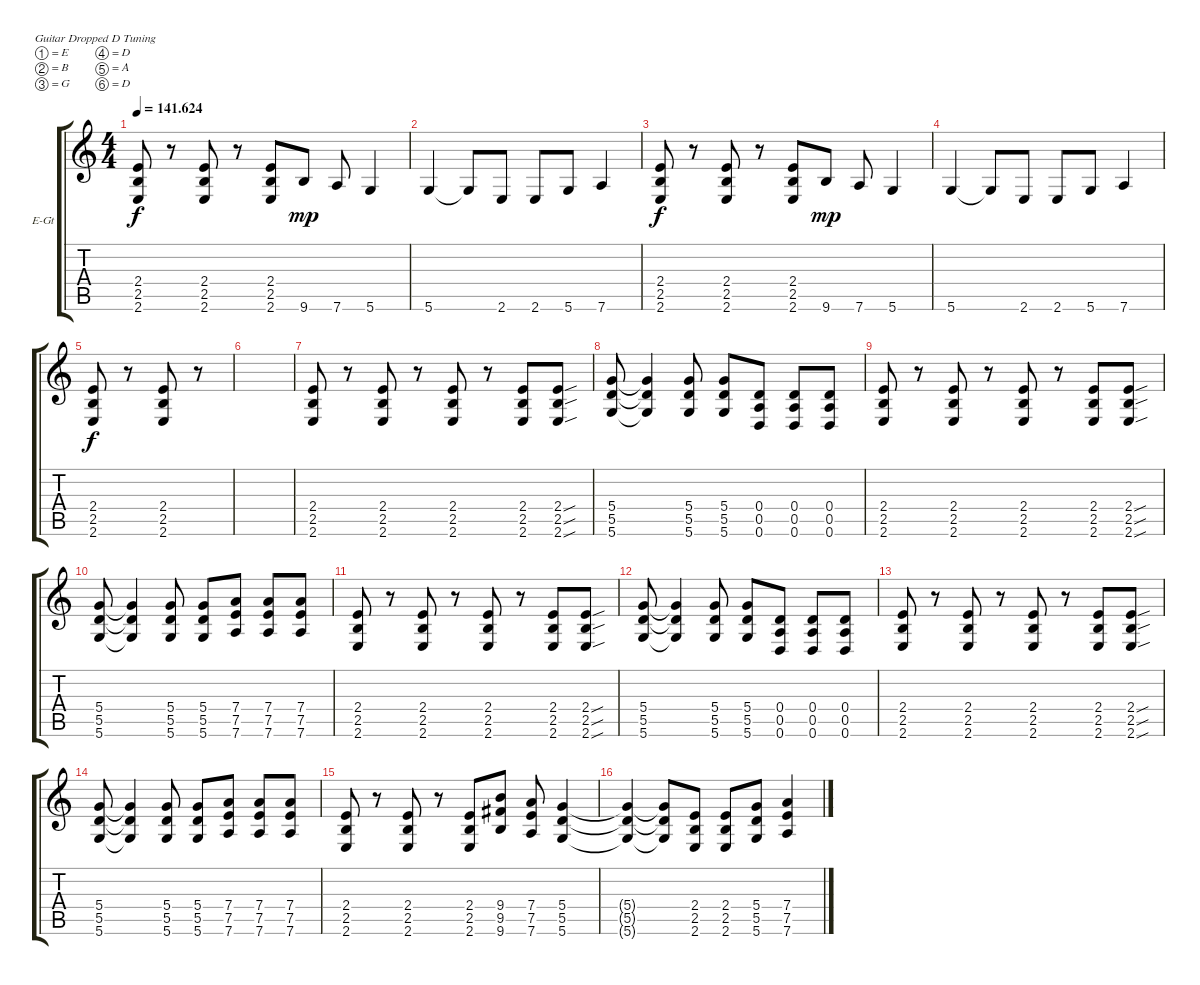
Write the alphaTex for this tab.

\defaultSystemsLayout 4
\bracketExtendMode groupsimilarinstruments
\firstSystemTrackNameOrientation horizontal
\otherSystemsTrackNameOrientation horizontal
\track ("Electric Guitar" "E-Gt") {instrument distortionguitar}
\staff {score tabs}
\tuning (E4 B3 G3 D3 A2 D2)
\ts (4 4)
\tempo
141.624
\accidentals auto
\clef g2
\ottava regular
\simile none
\ks c
(2.4 2.5 2.6).8{dy f} r.8 (2.4 2.5 2.6).8 r.8 (2.4 2.5 2.6).8 9.6.8{dy mp} 7.6.8 5.6.4 |
5.6.4 5.6{t}.8 2.6.8 2.6.8 5.6.8 7.6.4 |
(2.4 2.5 2.6).8{dy f} r.8 (2.4 2.5 2.6).8 r.8 (2.4 2.5 2.6).8 9.6.8{dy mp} 7.6.8 5.6.4 |
5.6.4 5.6{t}.8 2.6.8 2.6.8 5.6.8 7.6.4 |
(2.4 2.5 2.6).8{dy f} r.8 (2.4 2.5 2.6).8 r.8 |
|
(2.6 2.5 2.4).8 r.8 (2.4 2.5 2.6).8 r.8 (2.6 2.5 2.4).8 r.8 (2.5 2.6 2.4).8 (2.5{sou} 2.6{sou} 2.4{sou}).8 |
(5.4 5.5 5.6).8 (5.6{t} 5.5{t} 5.4{t}).4 (5.4 5.5 5.6).8 (5.4 5.5 5.6).8 (0.6 0.5 0.4).8 (0.4 0.5 0.6).8 (0.4 0.5 0.6).8 |
(2.6 2.5 2.4).8 r.8 (2.4 2.5 2.6).8 r.8 (2.6 2.5 2.4).8 r.8 (2.5 2.6 2.4).8 (2.5{sou} 2.6{sou} 2.4{sou}).8 |
(5.4 5.5 5.6).8 (5.6{t} 5.5{t} 5.4{t}).4 (5.4 5.5 5.6).8 (5.4 5.5 5.6).8 (7.6 7.5 7.4).8 (7.4 7.5 7.6).8 (7.4 7.5 7.6).8 |
(2.6 2.5 2.4).8 r.8 (2.4 2.5 2.6).8 r.8 (2.6 2.5 2.4).8 r.8 (2.5 2.6 2.4).8 (2.5{sou} 2.6{sou} 2.4{sou}).8 |
(5.4 5.5 5.6).8 (5.6{t} 5.5{t} 5.4{t}).4 (5.4 5.5 5.6).8 (5.4 5.5 5.6).8 (0.6 0.5 0.4).8 (0.4 0.5 0.6).8 (0.4 0.5 0.6).8 |
(2.6 2.5 2.4).8 r.8 (2.4 2.5 2.6).8 r.8 (2.6 2.5 2.4).8 r.8 (2.5 2.6 2.4).8 (2.5{sou} 2.6{sou} 2.4{sou}).8 |
(5.4 5.5 5.6).8 (5.6{t} 5.5{t} 5.4{t}).4 (5.4 5.5 5.6).8 (5.4 5.5 5.6).8 (7.6 7.5 7.4).8 (7.4 7.5 7.6).8 (7.4 7.5 7.6).8 |
(2.4 2.5 2.6).8 r.8 (2.4 2.5 2.6).8 r.8 (2.4 2.5 2.6).8 (9.6 9.5 9.4).8 (7.6 7.5 7.4).8 (5.4 5.5 5.6).4 |
(5.6{t} 5.5{t} 5.4{t}).4 (5.5{t} 5.6{t} 5.4{t}).8 (2.4 2.5 2.6).8 (2.6 2.5 2.4).8 (5.4 5.5 5.6).8 (7.6 7.5 7.4).4
